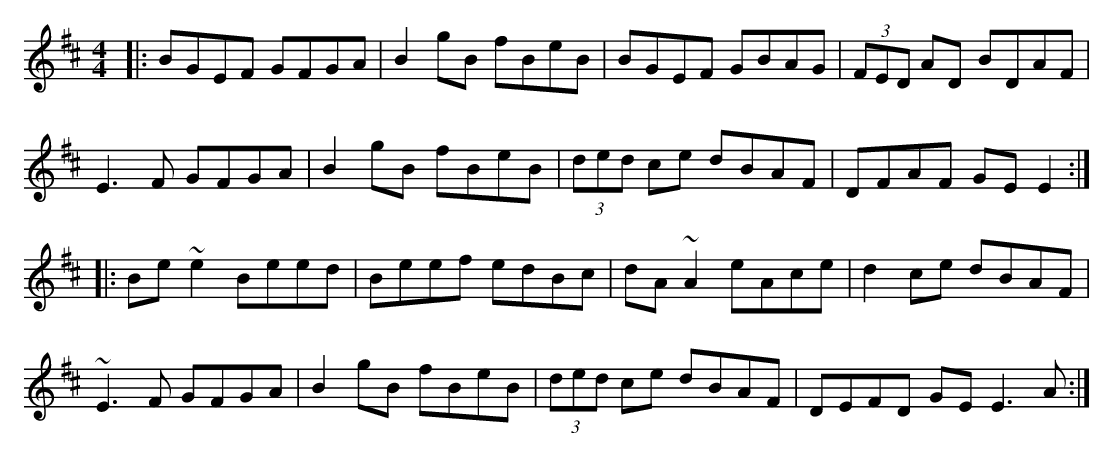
X:1
M:4/4
K:Edor
|:BGEF GFGA|B2gB fBeB|BGEF GBAG|(3FED AD BDAF|
E3 F GFGA|B2 gB fBeB|(3ded ce dBAF|DFAF GE E2:|
|:Be~e2 Beed|Beef edBc|dA~A2 eAce|d2ce dBAF|
~E3 F GFGA|B2 gB fBeB|(3ded ce dBAF|DEFD GE E3 A:|
